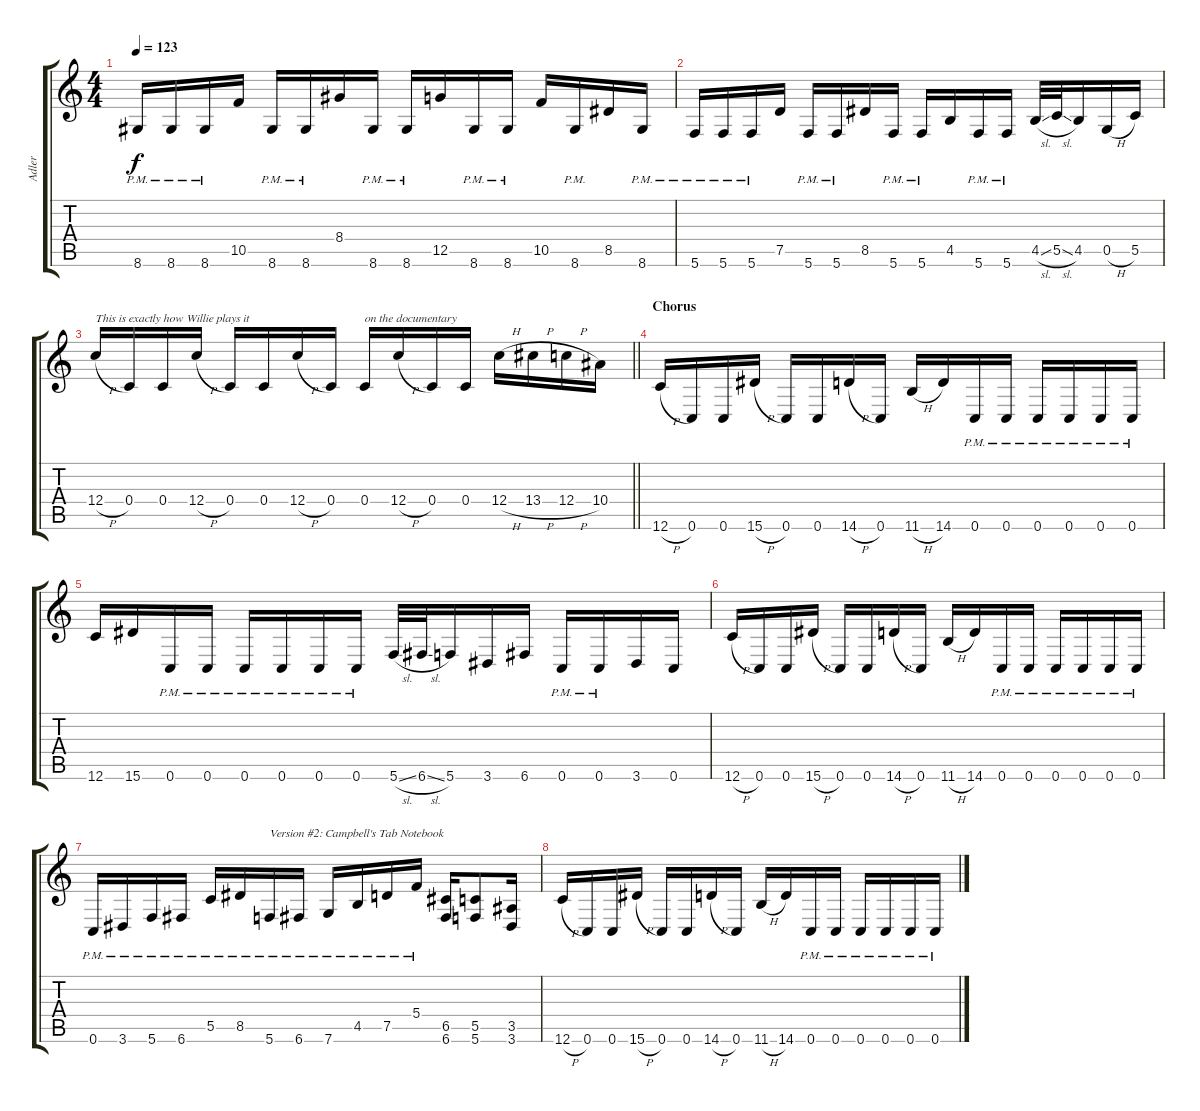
\track ("Adler" "Adler") {instrument distortionguitar}
\staff {score tabs}
\tuning (D4 A3 F3 C3 G2 C2) {hide}
\ts (4 4)
\tempo 123
\clef g2
\ks c
8.6{pm}.16{dy f} 8.6{pm}.16 8.6{pm}.16 10.5.16 8.6{pm}.16 8.6{pm}.16 8.4.16 8.6{pm}.16 8.6{pm}.16 12.5.16 8.6{pm}.16 8.6{pm}.16 10.5.16 8.6{pm}.16 8.5.16 8.6{pm}.16 |
5.6{pm}.16 5.6{pm}.16 5.6{pm}.16 7.5.16 5.6{pm}.16 5.6{pm}.16 8.5.16 5.6{pm}.16 5.6{pm}.16 4.5.16 5.6{pm}.16 5.6{pm}.16 4.5{sl}.32 5.5{sl}.32 4.5.16 0.5{h}.16 5.5.16 |
\barLineRight lightlight
12.4{h}.16{txt "This is exactly how Willie plays it"} 0.4.16 0.4.16 12.4{h}.16 0.4.16 0.4.16 12.4{h}.16 0.4.16 0.4.16{txt "on the documentary"} 12.4{h}.16 0.4.16 0.4.16 12.4{h}.16 13.4{h}.16 12.4{h}.16 10.4.16 |
\section ("" "Chorus")
12.6{h}.16 0.6.16 0.6.16 15.6{h}.16 0.6.16 0.6.16 14.6{h}.16 0.6.16 11.6{h}.16 14.6.16 0.6{pm}.16 0.6{pm}.16 0.6{pm}.16 0.6{pm}.16 0.6{pm}.16 0.6{pm}.16 |
12.6.16 15.6.16 0.6{pm}.16 0.6{pm}.16 0.6{pm}.16 0.6{pm}.16 0.6{pm}.16 0.6{pm}.16 5.6{sl}.32 6.6{sl}.32 5.6.16 3.6.16 6.6.16 0.6{pm}.16 0.6{pm}.16 3.6.16 0.6.16 |
12.6{h}.16 0.6.16 0.6.16 15.6{h}.16 0.6.16 0.6.16 14.6{h}.16 0.6.16 11.6{h}.16 14.6.16 0.6{pm}.16 0.6{pm}.16 0.6{pm}.16 0.6{pm}.16 0.6{pm}.16 0.6{pm}.16 |
0.6{pm}.16 3.6{pm}.16 5.6{pm}.16 6.6{pm}.16 5.5{pm}.16 8.5{pm}.16 5.6{pm}.16{txt "Version #2: Campbell's Tab Notebook"} 6.6{pm}.16 7.6{pm}.16 4.5{pm}.16 7.5{pm}.16 5.4{pm}.16 (6.5 6.6).16 (5.5 5.6).8 (3.5 3.6).16 |
12.6{h}.16 0.6.16 0.6.16 15.6{h}.16 0.6.16 0.6.16 14.6{h}.16 0.6.16 11.6{h}.16 14.6.16 0.6{pm}.16 0.6{pm}.16 0.6{pm}.16 0.6{pm}.16 0.6{pm}.16 0.6{pm}.16
